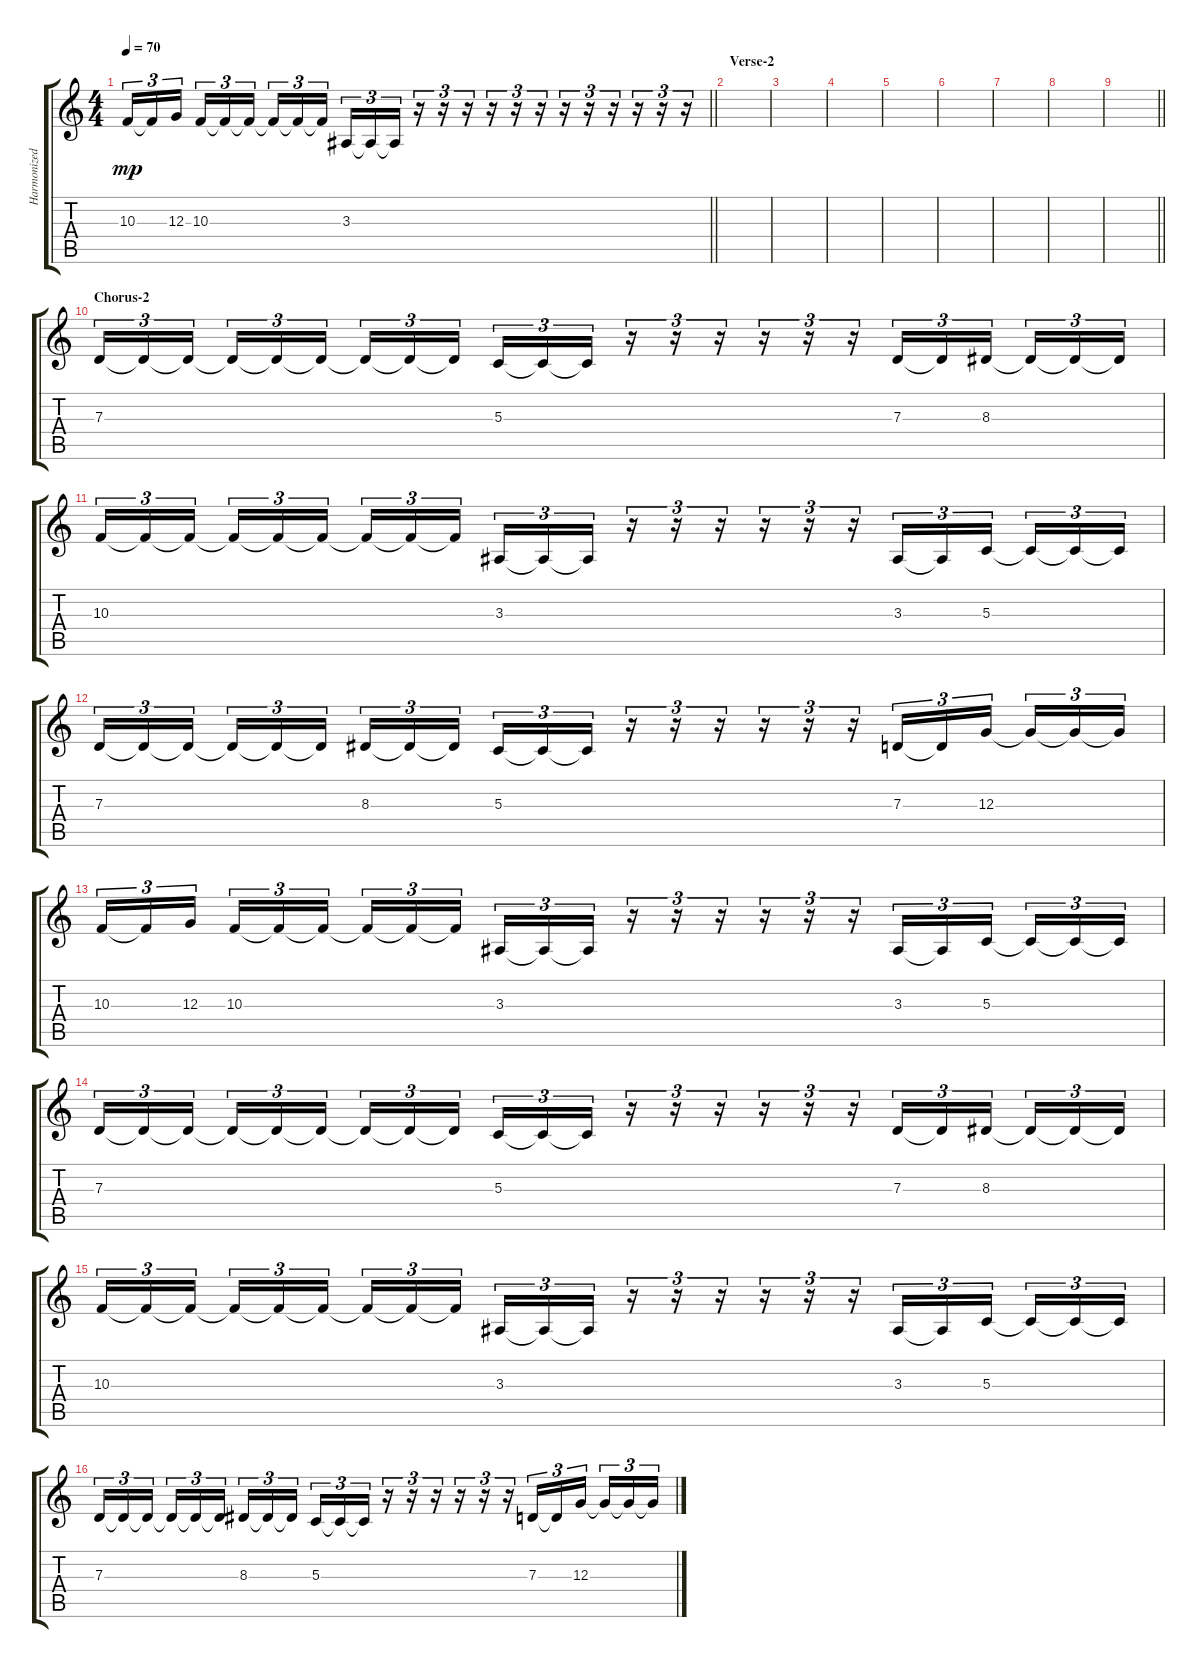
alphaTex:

\track ("Harmonized Vocals" "Harmonized") {instrument lead6voice}
\staff {score tabs}
\tuning (E4 B3 G3 D3 A2 E2) {hide}
\ts (4 4)
\tempo 70
\clef g2
\barLineRight lightlight
\ks c
10.3.16{tu (3 2) dy mp} 10.3{t}.16{tu (3 2)} 12.3.16{tu (3 2)} 10.3.16{tu (3 2)} 10.3{t}.16{tu (3 2)} 10.3{t}.16{tu (3 2)} 10.3{t}.16{tu (3 2)} 10.3{t}.16{tu (3 2)} 10.3{t}.16{tu (3 2)} 3.3.16{tu (3 2)} 3.3{t}.16{tu (3 2)} 3.3{t}.16{tu (3 2)} r.16{tu (3 2)} r.16{tu (3 2)} r.16{tu (3 2)} r.16{tu (3 2)} r.16{tu (3 2)} r.16{tu (3 2)} r.16{tu (3 2)} r.16{tu (3 2)} r.16{tu (3 2)} r.16{tu (3 2)} r.16{tu (3 2)} r.16{tu (3 2)} |
\section ("" "Verse-2")
|
|
|
|
|
|
|
\barLineRight lightlight
|
\section ("" "Chorus-2")
7.3.16{tu (3 2)} 7.3{t}.16{tu (3 2)} 7.3{t}.16{tu (3 2)} 7.3{t}.16{tu (3 2)} 7.3{t}.16{tu (3 2)} 7.3{t}.16{tu (3 2)} 7.3{t}.16{tu (3 2)} 7.3{t}.16{tu (3 2)} 7.3{t}.16{tu (3 2)} 5.3.16{tu (3 2)} 5.3{t}.16{tu (3 2)} 5.3{t}.16{tu (3 2)} r.16{tu (3 2)} r.16{tu (3 2)} r.16{tu (3 2)} r.16{tu (3 2)} r.16{tu (3 2)} r.16{tu (3 2)} 7.3.16{tu (3 2)} 7.3{t}.16{tu (3 2)} 8.3.16{tu (3 2)} 8.3{t}.16{tu (3 2)} 8.3{t}.16{tu (3 2)} 8.3{t}.16{tu (3 2)} |
10.3.16{tu (3 2)} 10.3{t}.16{tu (3 2)} 10.3{t}.16{tu (3 2)} 10.3{t}.16{tu (3 2)} 10.3{t}.16{tu (3 2)} 10.3{t}.16{tu (3 2)} 10.3{t}.16{tu (3 2)} 10.3{t}.16{tu (3 2)} 10.3{t}.16{tu (3 2)} 3.3.16{tu (3 2)} 3.3{t}.16{tu (3 2)} 3.3{t}.16{tu (3 2)} r.16{tu (3 2)} r.16{tu (3 2)} r.16{tu (3 2)} r.16{tu (3 2)} r.16{tu (3 2)} r.16{tu (3 2)} 3.3.16{tu (3 2)} 3.3{t}.16{tu (3 2)} 5.3.16{tu (3 2)} 5.3{t}.16{tu (3 2)} 5.3{t}.16{tu (3 2)} 5.3{t}.16{tu (3 2)} |
7.3.16{tu (3 2)} 7.3{t}.16{tu (3 2)} 7.3{t}.16{tu (3 2)} 7.3{t}.16{tu (3 2)} 7.3{t}.16{tu (3 2)} 7.3{t}.16{tu (3 2)} 8.3.16{tu (3 2)} 8.3{t}.16{tu (3 2)} 8.3{t}.16{tu (3 2)} 5.3.16{tu (3 2)} 5.3{t}.16{tu (3 2)} 5.3{t}.16{tu (3 2)} r.16{tu (3 2)} r.16{tu (3 2)} r.16{tu (3 2)} r.16{tu (3 2)} r.16{tu (3 2)} r.16{tu (3 2)} 7.3.16{tu (3 2)} 7.3{t}.16{tu (3 2)} 12.3.16{tu (3 2)} 12.3{t}.16{tu (3 2)} 12.3{t}.16{tu (3 2)} 12.3{t}.16{tu (3 2)} |
10.3.16{tu (3 2)} 10.3{t}.16{tu (3 2)} 12.3.16{tu (3 2)} 10.3.16{tu (3 2)} 10.3{t}.16{tu (3 2)} 10.3{t}.16{tu (3 2)} 10.3{t}.16{tu (3 2)} 10.3{t}.16{tu (3 2)} 10.3{t}.16{tu (3 2)} 3.3.16{tu (3 2)} 3.3{t}.16{tu (3 2)} 3.3{t}.16{tu (3 2)} r.16{tu (3 2)} r.16{tu (3 2)} r.16{tu (3 2)} r.16{tu (3 2)} r.16{tu (3 2)} r.16{tu (3 2)} 3.3.16{tu (3 2)} 3.3{t}.16{tu (3 2)} 5.3.16{tu (3 2)} 5.3{t}.16{tu (3 2)} 5.3{t}.16{tu (3 2)} 5.3{t}.16{tu (3 2)} |
7.3.16{tu (3 2)} 7.3{t}.16{tu (3 2)} 7.3{t}.16{tu (3 2)} 7.3{t}.16{tu (3 2)} 7.3{t}.16{tu (3 2)} 7.3{t}.16{tu (3 2)} 7.3{t}.16{tu (3 2)} 7.3{t}.16{tu (3 2)} 7.3{t}.16{tu (3 2)} 5.3.16{tu (3 2)} 5.3{t}.16{tu (3 2)} 5.3{t}.16{tu (3 2)} r.16{tu (3 2)} r.16{tu (3 2)} r.16{tu (3 2)} r.16{tu (3 2)} r.16{tu (3 2)} r.16{tu (3 2)} 7.3.16{tu (3 2)} 7.3{t}.16{tu (3 2)} 8.3.16{tu (3 2)} 8.3{t}.16{tu (3 2)} 8.3{t}.16{tu (3 2)} 8.3{t}.16{tu (3 2)} |
10.3.16{tu (3 2)} 10.3{t}.16{tu (3 2)} 10.3{t}.16{tu (3 2)} 10.3{t}.16{tu (3 2)} 10.3{t}.16{tu (3 2)} 10.3{t}.16{tu (3 2)} 10.3{t}.16{tu (3 2)} 10.3{t}.16{tu (3 2)} 10.3{t}.16{tu (3 2)} 3.3.16{tu (3 2)} 3.3{t}.16{tu (3 2)} 3.3{t}.16{tu (3 2)} r.16{tu (3 2)} r.16{tu (3 2)} r.16{tu (3 2)} r.16{tu (3 2)} r.16{tu (3 2)} r.16{tu (3 2)} 3.3.16{tu (3 2)} 3.3{t}.16{tu (3 2)} 5.3.16{tu (3 2)} 5.3{t}.16{tu (3 2)} 5.3{t}.16{tu (3 2)} 5.3{t}.16{tu (3 2)} |
7.3.16{tu (3 2)} 7.3{t}.16{tu (3 2)} 7.3{t}.16{tu (3 2)} 7.3{t}.16{tu (3 2)} 7.3{t}.16{tu (3 2)} 7.3{t}.16{tu (3 2)} 8.3.16{tu (3 2)} 8.3{t}.16{tu (3 2)} 8.3{t}.16{tu (3 2)} 5.3.16{tu (3 2)} 5.3{t}.16{tu (3 2)} 5.3{t}.16{tu (3 2)} r.16{tu (3 2)} r.16{tu (3 2)} r.16{tu (3 2)} r.16{tu (3 2)} r.16{tu (3 2)} r.16{tu (3 2)} 7.3.16{tu (3 2)} 7.3{t}.16{tu (3 2)} 12.3.16{tu (3 2)} 12.3{t}.16{tu (3 2)} 12.3{t}.16{tu (3 2)} 12.3{t}.16{tu (3 2)}
